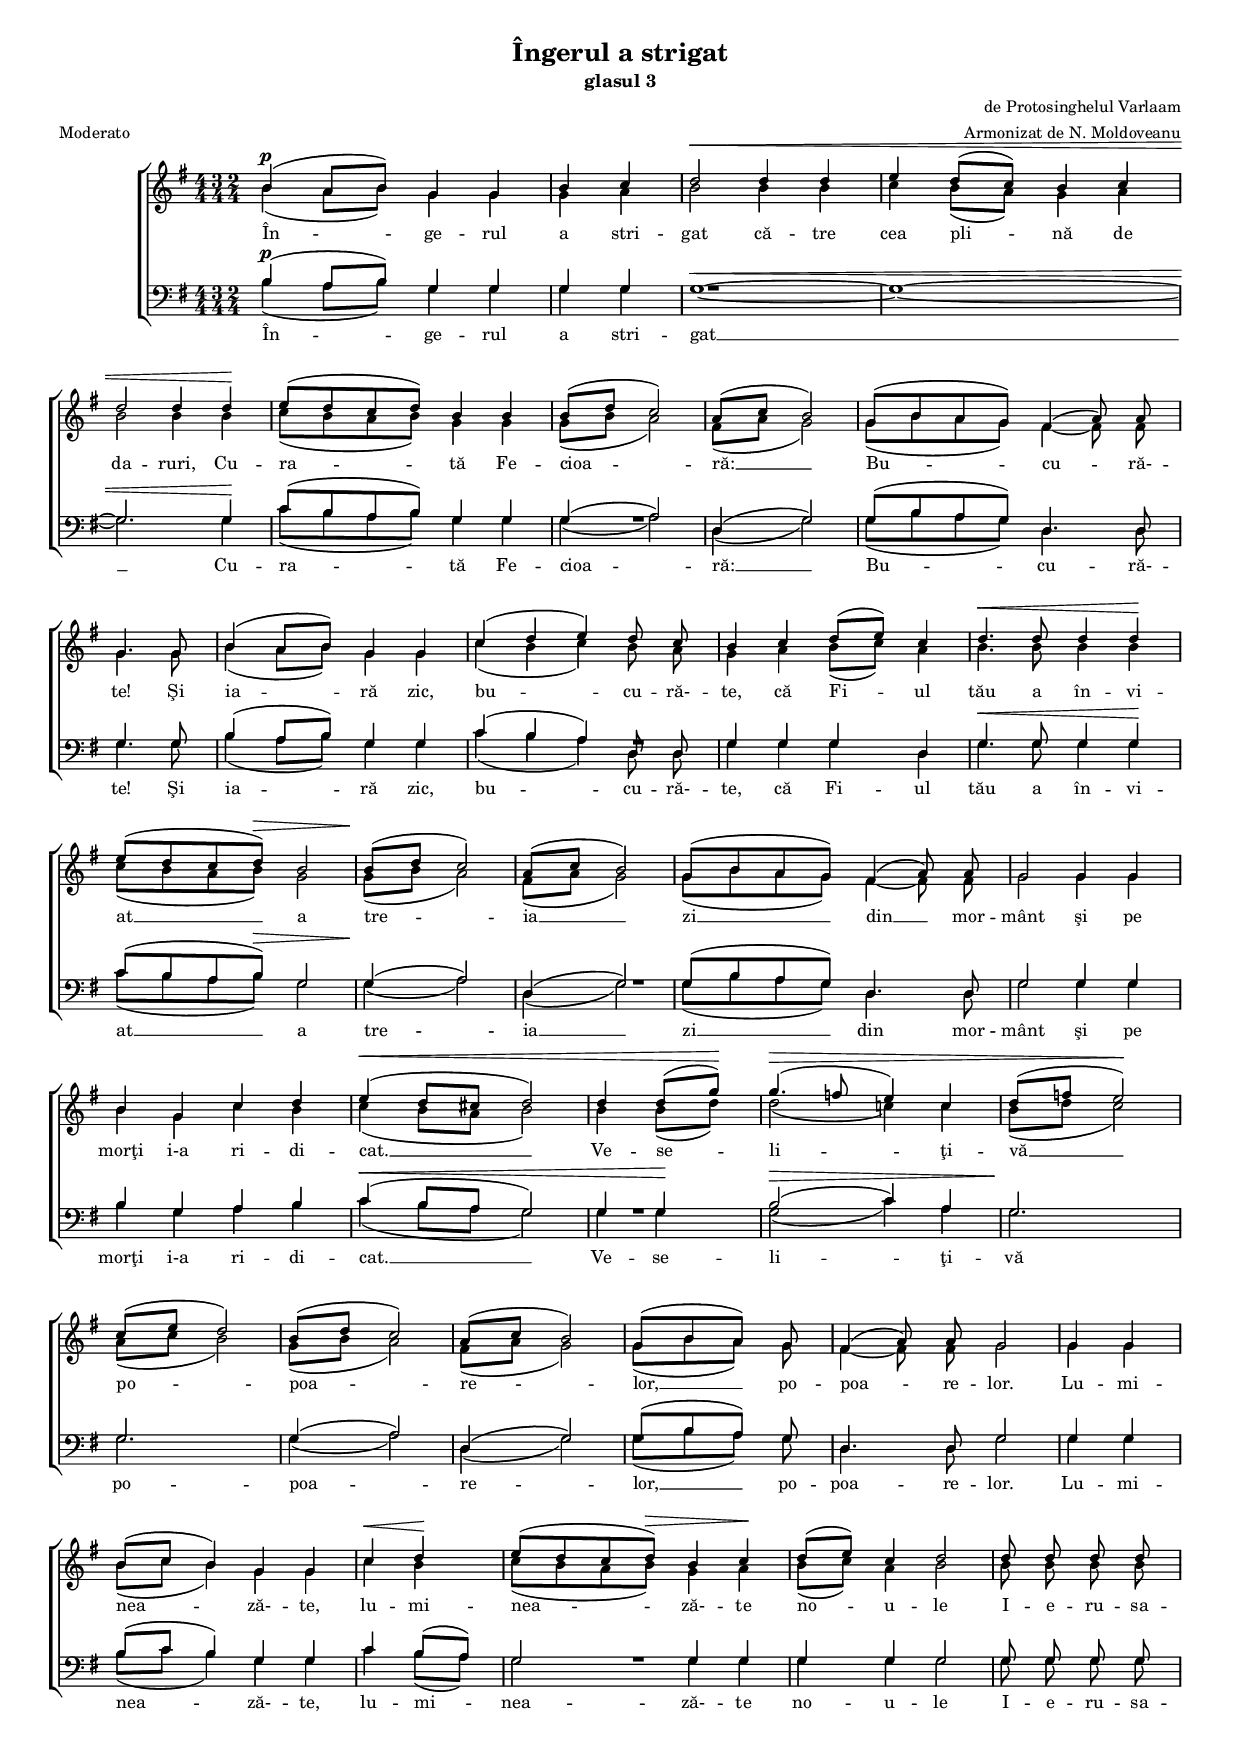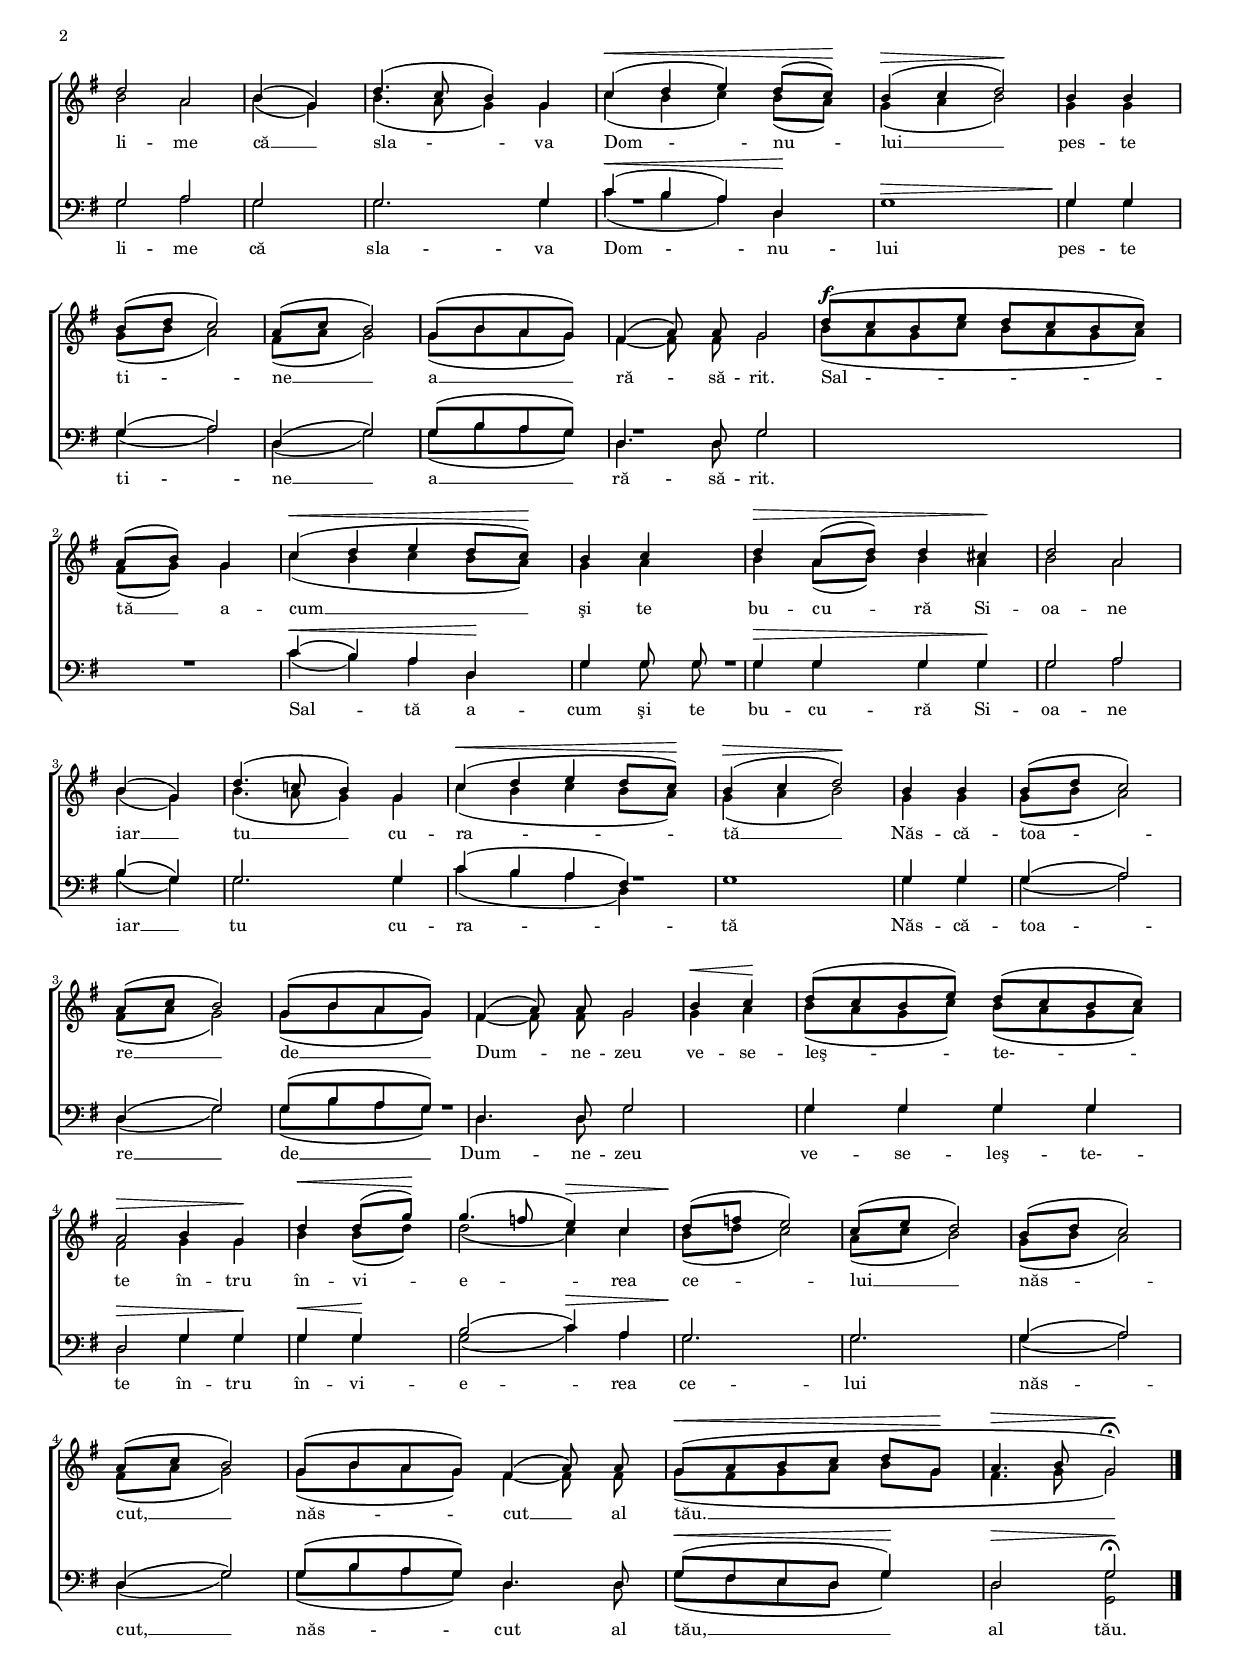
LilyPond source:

\version "2.10.10"
\include "defines.ly"
midiTempo = 
  \midi {
    \context {
      \Score
      tempoWholesPerMinute = #(ly:make-moment 96 4)
      }
    }


\include "preamble.ly"

\header {
  title = "Îngerul a strigat"
  subtitle = "glasul 3"
  composer = "de Protosinghelul Varlaam"
  arranger = "Armonizat de N. Moldoveanu"
  meter = "Moderato"
}

mixedTimeSigMarkup = \markup {
  \override #'(baseline-skip . 2) \number {
    \column { "4" "4" }
    \column { "3" "4" }
    \column { "2" "4" }
    \hspace #1.0
  }
}

global = {
  \globalPreamble
  \key g \major
  \override Staff.TimeSignature #'stencil = #ly:text-interface::print
  \override Staff.TimeSignature #'text = #mixedTimeSigMarkup
}

womenWords = \lyricmode {
  În -- ge -- rul a stri -- gat că -- tre cea pli -- nă de da -- ruri,
  Cu -- ra -- tă Fe -- cioa -- ră: __ Bu -- cu -- ră- -- te!
  Şi ia -- ră zic, bu -- cu -- ră- -- te, că Fi -- ul tău
  a în -- vi -- at __ a tre -- ia __ zi __ din __ mor -- mânt
  şi pe morţi i-a ri -- di -- cat. __
  Ve -- se -- li -- ţi -- vă __ po -- poa -- re -- lor, __
  po -- poa -- re -- lor.
  Lu -- mi -- nea -- ză- -- te, lu -- mi -- nea -- ză- -- te
  no -- u -- le I -- e -- ru -- sa -- li -- me
  că __ sla -- va Dom -- nu -- lui __  pes -- te ti -- ne __
  a __ ră -- să -- rit.
  Sal -- tă __ a -- cum __ şi te bu -- cu -- ră Si -- oa -- ne
  iar __ tu __ cu -- ra -- tă __ Năs -- că -- toa -- re __ de __
  Dum -- ne -- zeu
  ve -- se -- leş -- te- -- te în -- tru în -- vi -- e -- rea
  ce -- lui __ năs -- cut, __ năs -- cut __ al tău. __
}

menWords = \lyricmode {
  În -- ge -- rul a stri -- gat __
  Cu -- ra -- tă Fe -- cioa -- ră: __ Bu -- cu -- ră- -- te!
  Şi ia -- ră zic, bu -- cu -- ră- -- te, că Fi -- ul tău
  a în -- vi -- at __ a tre -- ia __ zi __ din mor -- mânt
  şi pe morţi i-a ri -- di -- cat. __
  Ve -- se -- li -- ţi -- vă po -- poa -- re -- lor, __
  po -- poa -- re -- lor.
  Lu -- mi -- nea -- ză- -- te, lu -- mi -- nea -- ză- -- te
  no -- u -- le I -- e -- ru -- sa -- li -- me
  că sla -- va Dom -- nu -- lui pes -- te ti -- ne __
  a __ ră -- să -- rit.
  Sal -- tă a -- cum şi te bu -- cu -- ră Si -- oa -- ne
  iar __ tu cu -- ra -- tă Năs -- că -- toa -- re __ de __
  Dum -- ne -- zeu
  ve -- se -- leş -- te- -- te în -- tru în -- vi -- e -- rea
  ce -- lui năs -- cut, __ năs -- cut al tău, __ al tău.
}

sopMusic = \relative {
  \cadenzaOn
  \autoBeamOff
  #(set-accidental-style 'forget)

  % Îngerul a strigat către cea plină de daruri Curată Fecioră: Bucură-te!
  b'4(^\p a8[ b8)] g4 g4 \bar "|"
  b4 c4 \bar "|"
  d2^\< d4 d4 \bar "|"
  e4 d8([ c8)] b4 c4 \bar "|"
  \break
  d2 d4 d4\! \bar "|"
  e8([ d8 c8 d8)] b4 b4 \bar "|"
  b8([ d8] c2) \bar "|"
  a8([ c8] b2) \bar "|"
  g8([ b8 a8 g8)] fis4( a8) a8 \bar "|"
  \break
  g4.

  % Şi iară zic, bucură-te, că Fiul tău a înviat a treia zi din mormânt
  g8 \bar "|"
  b4( a8[ b8)] g4 g4 \bar "|"
  c4( d4 e4) d8 c8 \bar "|"
  b4 c4 d8([ e8)] c4 \bar "|"
  d4.^\< d8 d4 d4\! \bar "|"
  \break
  e8([ d8 c8 d8)]^\> b2 \bar "|"
  b8([\! d8] c2) \bar "|"
  a8([ c8] b2) \bar "|"
  g8([ b8 a8 g8)] fis4( a8) a8 \bar "|"
  g2

  % Şi pe morţi i-a ridicat. Veseliţi-vă popoarelor, popoarelor.
  g4 g4 \bar "|"
  \break
  b4 g4 c4 d4 \bar "|"
  e4(^\< d8[ cis8] d2) \bar "|"
  d4 d8([ g8)]\! \bar "|"
  g4.(^\> f8 e4) c4 \bar "|"
  d8([ f8] e2)\! \bar "|"
  \break
  c8([ e8] d2) \bar "|"
  b8([ d8] c2) \bar "|"
  a8([ c8] b2) \bar "|"
  g8([ b8 a8)] g8 \bar "|"
  fis4( a8) a8 g2 \bar "|"

  % Luminează-te, luminează-te noule Ierusalime
  g4 g4 \bar "|"
  \break
  b8([ c8] b4) g4 g4 \bar "|"
  c4^\< d4\! \bar "|"
  e8([ d8 c8 d8)]^\> b4 c4\! \bar "|"
  d8([ e8)] c4 d2 \bar "|"
  d8 d8 d8 d8 \bar "|"
  \break
  d2 a2 \bar "|"

  % că slava Domnului peste tine a răsărit.
  b4( g4) \bar "|"
  d'4.( c8 b4) g4 \bar "|"
  c4(^\< d4 e4) d8([ c8)]\! \bar "|"
  b4(^\> c4 d2)\! \bar "|"
  b4 b4 \bar "|"
  \break
  b8([ d8] c2) \bar "|"
  a8([ c8] b2) \bar "|"
  g8([ b8 a8 g8)] \bar "|"
  fis4( a8) a8 g2 \bar "|"

  % Saltă acum şi te bucură Sioane iar tu Curată Născătoare de Dumnezeu
  \override Staff.TimeSignature #'text = ""
  d'8([^\f c8 b8 e8] d8[ c8 b8 c8)] \bar "|"
  \break
  a8([ b8)] g4 \bar "|"
  c4(^\< d4 e4 d8[ c8)]\! \bar "|"
  b4 c4 \bar "|"
  d4^\> a8([ d8)] d4 cis4\! \bar "|"
  d2 a2 \bar "|"
  \break
  b4( g4) \bar "|"
  d'4.( c!8 b4) g4 \bar "|"
  c4(^\< d4 e4 d8[ c8)]\! \bar "|"
  b4(^\> c4 d2)\! \bar "|"
  b4 b4 \bar "|"
  b8([ d8] c2) \bar "|"
  \break
  a8([ c8] b2) \bar "|"
  g8([ b8 a8 g8)] \bar "|"
  fis4( a8) a8 g2 \bar "|"

  % veseleşte-te întru învierea celui născut al tău.
  b4^\< c4\! \bar "|"
  d8([ c8 b8 e8)] d8([ c8 b8 c8)] \bar "|"
  \break
  a2^\> b4 g4\! \bar "|"
  d'4^\< d8([ g8)]\! \bar "|"
  g4.( f8 e4)^\> c4 \bar "|"
  d8([\! f8] e2) \bar "|"
  c8([ e8] d2) \bar "|"
  b8([ d8] c2) \bar "|"
  \break
  a8([ c8] b2) \bar "|"
  g8([ b8 a8 g8)] fis4( a8) a8 \bar "|"
  g8([^\< a8 b8 c8] d8[ g,8]\! \bar "|"
  a4.^\> b8 g2)\!^\fermata \bar "|."
}

altoMusic = \relative {
  \cadenzaOn
  \autoBeamOff
  #(set-accidental-style 'forget)

  % Îngerul a strigat către cea plină de daruri Curată Fecioră: Bucură-te!
  b'4( a8[ b8)] g4 g4
  g4 a4
  b2 b4 b4
  c4 b8([ a8)] g4 a4
  b2 b4 b4
  c8([ b8 a8 b8)] g4 g4
  g8([ b8] a2)
  fis8([ a8] g2)
  g8([ b8 a8 g8)] fis4~ fis8 fis8
  g4.

  % Şi iară zic, bucură-te, că Fiul tău a înviat a treia zi din mormânt
  g8
  b4( a8[ b8)] g4 g4
  c4( b4 c4) b8 a8
  g4 a4 b8([ c8)] a4
  b4. b8 b4 b4
  c8([ b8 a8 b8)] g2
  g8([ b8] a2)
  fis8([ a8] g2)
  g8([ b8 a8 g8)] fis4~ fis8 fis8
  g2

  % Şi pe morţi i-a ridicat. Veseliţi-vă popoarelor, popoarelor.
  g4 g4
  b4 g4 c4 b4
  c4( b8[ a8] b2)
  b4 b8([ d8)]
  d2( c!4) c4
  b8([ d8] c2)
  a8([ c8] b2)
  g8([ b8] a2)
  fis8([ a8] g2)
  g8([ b8 a8)] g8
  fis4~ fis8 fis8 g2

  % Luminează-te, luminează-te noule Ierusalime
  g4 g4
  b8([ c8] b4) g4 g4
  c4 b4
  c8([ b8 a8 b8)] g4 a4
  b8([ c8)] a4 b2
  b8 b8 b8 b8
  b2 a2

  % că slava Domnului peste tine a răsărit.
  b4( g4)
  b4.( a8 g4) g4
  c4( b4 c4) b8([ a8)]
  g4( a4 b2)
  g4 g4
  g8([ b8] a2)
  fis8([ a8] g2)
  g8([ b8 a8 g8)]
  fis4~ fis8 fis8 g2

  % Saltă acum şi te bucură Sioane iar tu Curată Născătoare de Dumnezeu
  b8([ a8 g8 c8] b8[ a8 g8 a8)]
  fis8([ g8)] g4
  c4( b4 c4 b8[ a8)]
  g4 a4
  b4 a8([ b8)] b4 a4
  b2 a2
  b4( g4)
  b4.( a8 g4) g4
  c4( b4 c4 b8[ a8)]
  g4( a4 b2)
  g4 g4
  g8([ b8] a2)
  fis8([ a8] g2)
  g8([ b8 a8 g8)]
  fis4~ fis8 fis8 g2

  % veseleşte-te întru învierea celui născut al tău.
  g4 a4
  b8([ a8 g8 c8)] b8([ a8 g8 a8)]
  fis2 g4 g4
  b4 b8([ d8)]
  d2( c4) c4
  b8([ d8] c2)
  a8([ c8] b2)
  g8([ b8] a2)
  fis8([ a8] g2)
  g8([ b8 a8 g8)] fis4~ fis8 fis8
  g8([ fis8 g8 a8] b8[ g8]
  fis4. g8 g2)
}

tenorMusic = \relative {
  \cadenzaOn
  \autoBeamOff
  #(set-accidental-style 'forget)

  % Îngerul a strigat către cea plină de daruri Curată Fecioră: Bucură-te!
  b4(^\p a8[ b8)] g4 g4
  g4 g4
  g1~^\<
  g1~
  g2. g4\!
  c8([ b8 a8 b8)] g4 g4
  g4( a2)
  d,4( g2)
  g8([ b8 a8 g8)] d4. d8
  g4.

  % Şi iară zic, bucură-te, că Fiul tău a înviat a treia zi din mormânt
  g8
  b4( a8[ b8)] g4 g4
  c4( b4 a4) d,8 d8
  g4 g4 g4 d4
  g4.^\< g8 g4 g4\!
  c8([ b8 a8 b8)]^\> g2
  g4(\! a2)
  d,4( g2)
  g8([ b8 a8 g8)] d4. d8
  g2

  % Şi pe morţi i-a ridicat. Veseliţi-vă popoarelor, popoarelor.
  g4 g4
  b4 g4 a4 b4
  c4(^\< b8[ a8] g2)
  g4 g4\!
  b2(^\> c4) a4
  g2.\!
  g2.
  g4( a2)
  d,4( g2)
  g8([ b8 a8)] g8
  d4. d8 g2

  % Luminează-te, luminează-te noule Ierusalime
  g4 g4
  b8([ c8] b4) g4 g4
  c4 b8([ a8)]
  g2 g4 g4
  g4 g4 g2
  g8 g8 g8 g8
  g2 a2

  % că slava Domnului peste tine a răsărit.
  g2
  g2. g4
  c4(^\< b4 a4) d,4\!
  g1^\>
  g4\! g4
  g4( a2)
  d,4( g2)
  g8([ b8 a8 g8)]
  d4. d8 g2

  % Saltă acum şi te bucură Sioane iar tu Curată Născătoare de Dumnezeu
  \cadenzaOff
  \override Staff.TimeSignature #'text = ""
  \time 4/4
  R1
  \time 2/4
  R2
  \cadenzaOn
  c4(^\< b4) a4 d,4\!
  g4 g8 g8
  g4^\> g4 g4 g4\!
  g2 a2
  b4( g4)
  g2. g4
  c4( b4 a4 fis4)
  g1
  g4 g4
  g4( a2)
  d,4( g2)
  g8([ b8 a8 g8)]
  d4. d8 g2

  % veseleşte-te întru învierea celui născut al tău.
  \cadenzaOff
  R2
  \cadenzaOn
  g4 g4 g4 g4
  d2^\> g4 g4\!
  g4^\< g4\!
  b2( c4)^\> a4
  g2.\!
  g2.
  g4( a2)
  d,4( g2)
  g8([ b8 a8 g8)] d4. d8
  g8([^\< fis8 e8 d8] g4)\!
  d2^\> g2\!^\fermata
}

bassMusic = \relative {
  \cadenzaOn
  \autoBeamOff
  #(set-accidental-style 'forget)

  % Îngerul a strigat către cea plină de daruri Curată Fecioră: Bucură-te!
  b4( a8[ b8)] g4 g4
  g4 g4
  \wholeNotesOverlap
  g1~
  \wholeNotesOverlap
  g1~
  g2. g4
  c8([ b8 a8 b8)] g4 g4
  g4( a2)
  d,4( g2)
  g8([ b8 a8 g8)] d4. d8
  g4.

  % Şi iară zic, bucură-te, că Fiul tău a înviat a treia zi din mormânt
  g8
  b4( a8[ b8)] g4 g4
  c4( b4 a4) d,8 d8
  g4 g4 g4 d4
  g4. g8 g4 g4
  c8([ b8 a8 b8)] g2
  g4( a2)
  d,4( g2)
  g8([ b8 a8 g8)] d4. d8
  g2

  % Şi pe morţi i-a ridicat. Veseliţi-vă popoarelor, popoarelor.
  g4 g4
  b4 g4 a4 b4
  c4( b8[ a8] g2)
  g4 g4
  g2( c4) a4
  g2.
  g2.
  g4( a2)
  d,4( g2)
  g8([ b8 a8)] g8
  d4. d8 g2

  % Luminează-te, luminează-te noule Ierusalime
  g4 g4
  b8([ c8] b4) g4 g4
  c4 b8([ a8)]
  g2 g4 g4
  g4 g4 g2
  g8 g8 g8 g8
  g2 a2

  % că slava Domnului peste tine a răsărit.
  g2
  g2. g4
  c4( b4 a4) d,4
  \wholeNotesOverlap
  g1
  g4 g4
  g4( a2)
  d,4( g2)
  g8([ b8 a8 g8)]
  d4. d8 g2

  % Saltă acum şi te bucură Sioane iar tu Curată Născătoare de Dumnezeu
  s1
  s2
  c4( b4) a4 d,4
  g4 g8 g8
  g4 g4 g4 g4
  g2 a2
  b4( g4)
  g2. g4
  c4( b4 a4 d,4)
  \wholeNotesOverlap
  g1
  g4 g4
  g4( a2)
  d,4( g2)
  g8([ b8 a8 g8)]
  d4. d8 g2

  % veseleşte-te întru învierea celui născut al tău.
  s2
  g4 g4 g4 g4
  d2 g4 g4
  g4 g4
  g2( c4) a4
  g2.
  g2.
  g4( a2)
  d,4( g2)
  g8([ b8 a8 g8)] d4. d8
  g8([ fis8 e8 d8] g4)
  d2 <g g,>2
}

\include "two-staves.ly"
